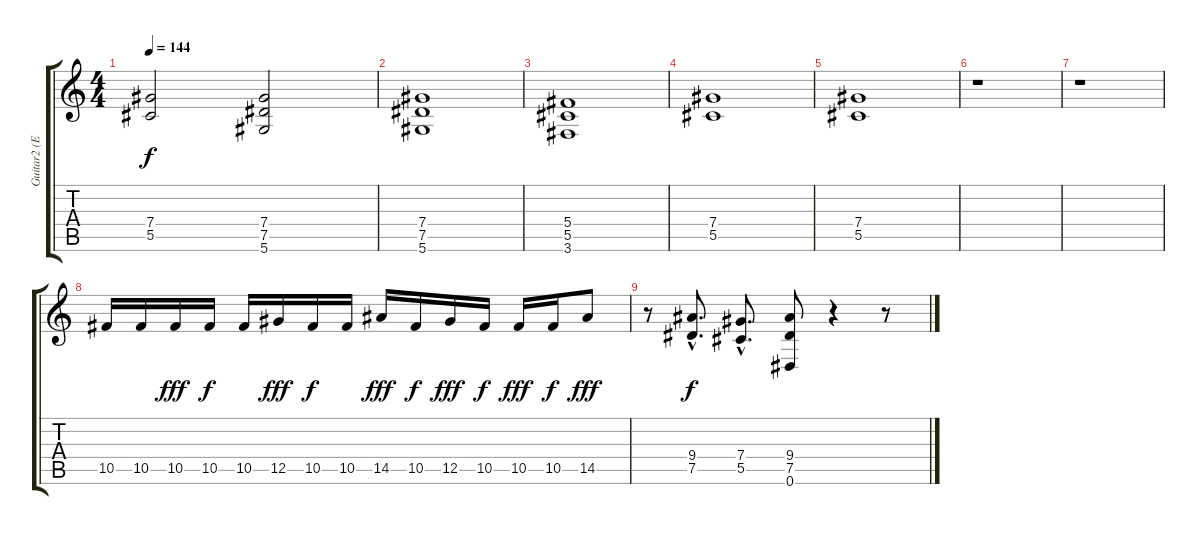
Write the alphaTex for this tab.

\track ("Guitar2 (Eb-tuning)" "Guitar2 (E") {instrument distortionguitar}
\staff {score tabs}
\tuning (Eb4 Bb3 Gb3 Db3 Ab2 Eb2) {hide}
\ts (4 4)
\tempo 144
\clef g2
\ks c
(7.4 5.5).2{dy f} (7.4 7.5 5.6).2 |
(7.4 7.5 5.6).1 |
(5.4 5.5 3.6).1 |
(7.4 5.5).1 |
(7.4 5.5).1 |
r.1 |
r.1 |
10.5.16 10.5.16 10.5.16{dy fff} 10.5.16{dy f} 10.5.16 12.5.16{dy fff} 10.5.16{dy f} 10.5.16 14.5.16{dy fff} 10.5.16{dy f} 12.5.16{dy fff} 10.5.16{dy f} 10.5.16{dy fff} 10.5.16{dy f} 14.5.8{dy fff} |
r.8 (9.4{hac} 7.5{hac}).8{d dy f} (7.4{hac} 5.5{hac}).8{d} (9.4 7.5 0.6).8 r.4 r.8
